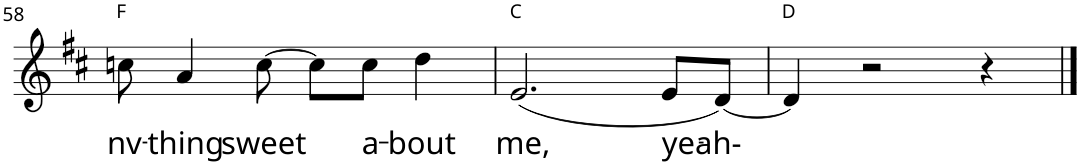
**kern	**text	**harte
*part1	*part1	*part1
*staff1	*staff1	*
*I"Piano	*	*
*I'Pno	*	*
!!LO:PB:g=z
*clefG2	*	*
*k[f#c#]	*	*
*M4/4	*	*
=58	=58	=58
!	!LO:LY:b	!
8ccn\	nv-	F:maj
!	!LO:LY:b	!
4a/	-thing	.
!	!LO:LY:b	!
[8cc\	sweet	.
8cc\L]	.	.
!	!LO:LY:b	!
8cc\J	a-	.
!	!LO:LY:b	!
4dd\	-bout	.
=59	=59	=59
!	!LO:LY:b	!
(2.e/	me,	C:maj
!	!LO:LY:b	!
8e/L	yeah--	.
[8d/J)	.	.
=60	=60	=60
4d/]	.	D:maj
2r	.	.
4r	.	.
==	==	==
*-	*-	*-
